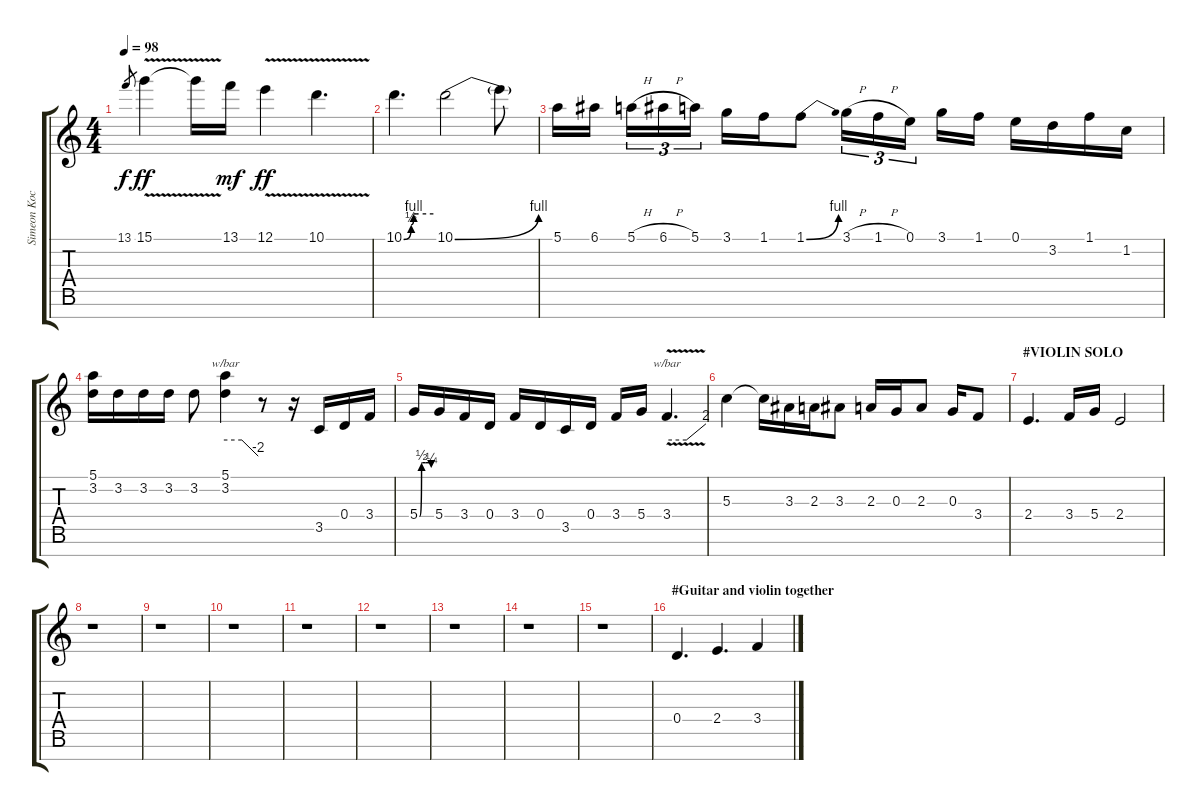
\track ("Simeon Koch" "Simeon Koc") {instrument distortionguitar}
\staff {score tabs}
\tuning (E4 B3 G3 D3 A2 E2 B1) {hide}
\ts (4 4)
\tempo 98
\clef g2
\ks c
13.1.8{gr dy f} 15.1{v}.4{dy ff} 15.1{t}.16 13.1.16{dy mf} 12.1{v}.4{dy ff} 10.1{v}.4{d} |
10.1{be (custom 0 0 15 2 20 4 25 4 30 4 60 4)}.4{d} 10.1{be (bend 0 0 60 4)}.2 10.1{t}.8 |
5.1.16 6.1.16 5.1{h}.16{tu (3 2)} 6.1{h}.16{tu (3 2)} 5.1.16{tu (3 2)} 3.1.16 1.1.16 1.1{be (bend 0 0 60 4)}.8 3.1{h}.16{tu (3 2)} 1.1{h}.16{tu (3 2)} 0.1.16{tu (3 2)} 3.1.16 1.1.16 0.1.16 3.2.16 1.1.16 1.2.16 |
(5.1 3.2).16 3.2.16 3.2.16 3.2.16 3.2.8 (5.1 3.2).4{tbe (custom default 0 0 30 0 60 -8)} r.8 r.16 3.5.16 0.4.16 3.4.16 |
5.4{be (custom 0 0 10 2 15 2 30 2 55 2 60 1)}.16 5.4.16 3.4.16 0.4.16 3.4.16 0.4.16 3.5.16 0.4.16 3.4.16 5.4.16 3.4{v}.4{d tbe (custom default 0 0 30 0 60 8)} |
5.3.4 5.3{t}.16 3.3.16 2.3.16 3.3.8 2.3.16 0.3.16 2.3.8 0.3.16 3.4.8 |
\section ("" "#VIOLIN SOLO")
2.4.4{d} 3.4.16 5.4.16 2.4.2 |
r.1 |
r.1 |
r.1 |
r.1 |
r.1 |
r.1 |
r.1 |
r.1 |
\section ("" "#Guitar and violin together")
0.4.4{d} 2.4.4{d} 3.4.4
